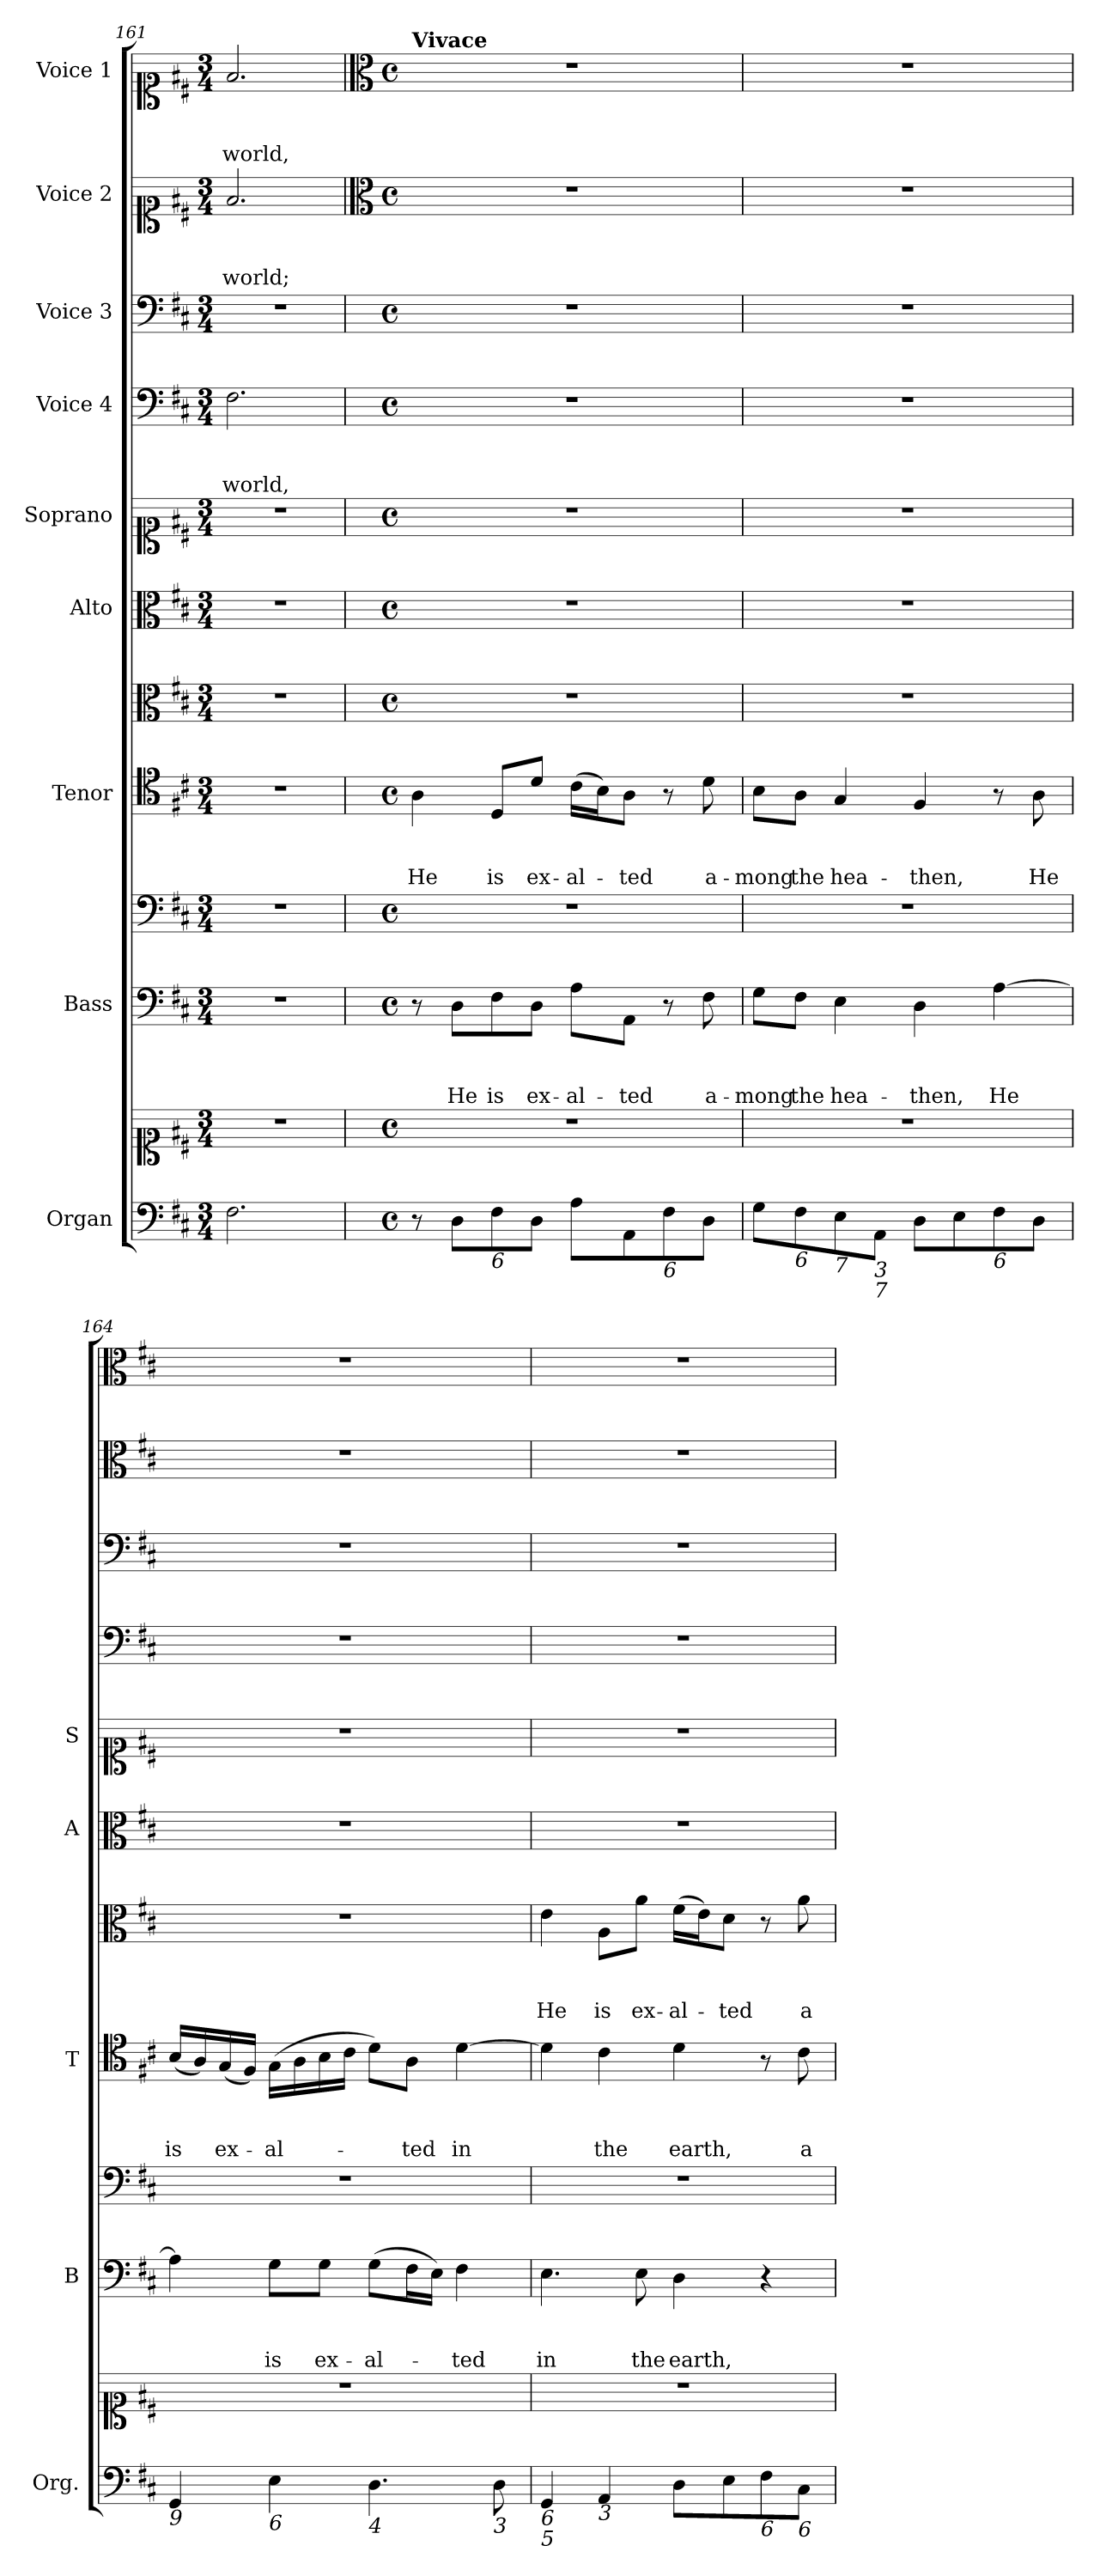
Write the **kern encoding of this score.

**kern	**kern	**kern	**text	**text	**text	**kern	**kern	**text	**text	**text	**kern	**text	**text	**text	**kern	**kern	**kern	**text	**text	**text	**kern	**kern	**text	**text	**text	**kern	**text	**text	**text
*part11	*part11	*part10	*part10	*part10	*part10	*part9	*part8	*part8	*part8	*part8	*part7	*part7	*part7	*part7	*part6	*part5	*part4	*part4	*part4	*part4	*part3	*part2	*part2	*part2	*part2	*part1	*part1	*part1	*part1
*staff12	*staff11	*staff10	*staff10	*staff10	*staff10	*staff9	*staff8	*staff8	*staff8	*staff8	*staff7	*staff7	*staff7	*staff7	*staff6	*staff5	*staff4	*staff4	*staff4	*staff4	*staff3	*staff2	*staff2	*staff2	*staff2	*staff1	*staff1	*staff1	*staff1
*I"Organ	*	*I"Bass	*	*	*	*	*I"Tenor	*	*	*	*	*	*	*	*I"Alto	*I"Soprano	*I"Voice 4	*	*	*	*I"Voice 3	*I"Voice 2	*	*	*	*I"Voice 1	*	*	*
*I'Org.	*	*I'B	*	*	*	*	*I'T	*	*	*	*	*	*	*	*I'A	*I'S	*	*	*	*	*	*	*	*	*	*	*	*	*
*clefF4	*clefC1	*clefF4	*	*	*	*clefF4	*clefC4	*	*	*	*clefC3	*	*	*	*clefC3	*clefC1	*clefF4	*	*	*	*clefF4	*clefC1	*	*	*	*clefC1	*	*	*
*k[f#c#]	*k[f#c#]	*k[f#c#]	*	*	*	*k[f#c#]	*k[f#c#]	*	*	*	*k[f#c#]	*	*	*	*k[f#c#]	*k[f#c#]	*k[f#c#]	*	*	*	*k[f#c#]	*k[f#c#]	*	*	*	*k[f#c#]	*	*	*
*D:	*D:	*D:	*	*	*	*D:	*D:	*	*	*	*D:	*	*	*	*D:	*D:	*D:	*	*	*	*D:	*D:	*	*	*	*D:	*	*	*
*M3/4	*M3/4	*M3/4	*	*	*	*M3/4	*M3/4	*	*	*	*M3/4	*	*	*	*M3/4	*M3/4	*M3/4	*	*	*	*M3/4	*M3/4	*	*	*	*M3/4	*	*	*
=161	=161	=161	=161	=161	=161	=161	=161	=161	=161	=161	=161	=161	=161	=161	=161	=161	=161	=161	=161	=161	=161	=161	=161	=161	=161	=161	=161	=161	=161
!	!	!	!	!	!	!	!	!	!	!	!	!	!	!	!	!	!	!	!	!LO:LY:b	!	!	!	!	!LO:LY:b	!	!	!	!LO:LY:b
2.F#\	2.r	2.r	.	.	.	2.r	2.r	.	.	.	2.r	.	.	.	2.r	2.r	2.F#\	.	.	world,	2.r	2.f#/	.	.	world;	2.f#/	.	.	world,
=162	=162	=162	=162	=162	=162	=162	=162	=162	=162	=162	=162	=162	=162	=162	=162	=162	=162	=162	=162	=162	=162	=162	=162	=162	=162	=162	=162	=162	=162
*	*	*	*	*	*	*	*	*	*	*	*	*	*	*	*	*	*	*	*	*	*	*clefC3	*	*	*	*clefC3	*	*	*
*M4/4	*M4/4	*M4/4	*	*	*	*M4/4	*M4/4	*	*	*	*M4/4	*	*	*	*M4/4	*M4/4	*M4/4	*	*	*	*M4/4	*M4/4	*	*	*	*M4/4	*	*	*
*met(c)	*met(c)	*met(c)	*	*	*	*met(c)	*met(c)	*	*	*	*met(c)	*	*	*	*met(c)	*met(c)	*met(c)	*	*	*	*met(c)	*met(c)	*	*	*	*met(c)	*	*	*
*	*	*	*	*	*	*	*	*	*	*	*	*	*	*	*	*	*	*	*	*	*	*	*	*	*	*MM90	*	*	*
!	!	!	!	!	!	!	!	!	!	!	!	!	!	!	!	!	!	!	!	!	!	!	!	!	!	!LO:TX:a:B:t=Vivace	!	!	!
!	!	!	!	!	!	!	!	!	!	!LO:LY:b	!	!	!	!	!	!	!	!	!	!	!	!	!	!	!	!	!	!	!
8r	1r	8r	.	.	.	1r	4A\	.	.	He	1r	.	.	.	1r	1r	1r	.	.	.	1r	1r	.	.	.	1r	.	.	.
!	!	!	!	!	!LO:LY:b	!	!	!	!	!	!	!	!	!	!	!	!	!	!	!	!	!	!	!	!	!	!	!	!
8D\L	.	8D\L	.	.	He	.	.	.	.	.	.	.	.	.	.	.	.	.	.	.	.	.	.	.	.	.	.	.	.
!LO:TX:b:i:t=6	!	!	!	!	!	!	!	!	!	!	!	!	!	!	!	!	!	!	!	!	!	!	!	!	!	!	!	!	!
!	!	!	!	!	!LO:LY:b	!	!	!	!	!LO:LY:b	!	!	!	!	!	!	!	!	!	!	!	!	!	!	!	!	!	!	!
8F#\	.	8F#\	.	.	is	.	8D/L	.	.	is	.	.	.	.	.	.	.	.	.	.	.	.	.	.	.	.	.	.	.
!	!	!	!	!	!LO:LY:b	!	!	!	!	!LO:LY:b	!	!	!	!	!	!	!	!	!	!	!	!	!	!	!	!	!	!	!
8D\J	.	8D\J	.	.	ex-	.	8d/J	.	.	ex-	.	.	.	.	.	.	.	.	.	.	.	.	.	.	.	.	.	.	.
!	!	!	!	!	!LO:LY:b	!	!	!	!	!LO:LY:b	!	!	!	!	!	!	!	!	!	!	!	!	!	!	!	!	!	!	!
8A\L	.	8A\L	.	.	-al-	.	(>16c#\LL	.	.	-al-	.	.	.	.	.	.	.	.	.	.	.	.	.	.	.	.	.	.	.
.	.	.	.	.	.	.	16B\J)	.	.	.	.	.	.	.	.	.	.	.	.	.	.	.	.	.	.	.	.	.	.
!	!	!	!	!	!LO:LY:b	!	!	!	!	!LO:LY:b	!	!	!	!	!	!	!	!	!	!	!	!	!	!	!	!	!	!	!
8AA\	.	8AA\J	.	.	-ted	.	8A\J	.	.	-ted	.	.	.	.	.	.	.	.	.	.	.	.	.	.	.	.	.	.	.
!LO:TX:b:i:t=6	!	!	!	!	!	!	!	!	!	!	!	!	!	!	!	!	!	!	!	!	!	!	!	!	!	!	!	!	!
8F#\	.	8r	.	.	.	.	8r	.	.	.	.	.	.	.	.	.	.	.	.	.	.	.	.	.	.	.	.	.	.
!	!	!	!	!	!LO:LY:b	!	!	!	!	!LO:LY:b	!	!	!	!	!	!	!	!	!	!	!	!	!	!	!	!	!	!	!
8D\J	.	8F#\	.	.	a-	.	8d\	.	.	a-	.	.	.	.	.	.	.	.	.	.	.	.	.	.	.	.	.	.	.
=163	=163	=163	=163	=163	=163	=163	=163	=163	=163	=163	=163	=163	=163	=163	=163	=163	=163	=163	=163	=163	=163	=163	=163	=163	=163	=163	=163	=163	=163
!	!	!	!	!	!LO:LY:b	!	!	!	!	!LO:LY:b	!	!	!	!	!	!	!	!	!	!	!	!	!	!	!	!	!	!	!
8G\L	1r	8G\L	.	.	-mong	1r	8B\L	.	.	-mong	1r	.	.	.	1r	1r	1r	.	.	.	1r	1r	.	.	.	1r	.	.	.
!LO:TX:b:i:t=6	!	!	!	!	!	!	!	!	!	!	!	!	!	!	!	!	!	!	!	!	!	!	!	!	!	!	!	!	!
!	!	!	!	!	!LO:LY:b	!	!	!	!	!LO:LY:b	!	!	!	!	!	!	!	!	!	!	!	!	!	!	!	!	!	!	!
8F#\	.	8F#\J	.	.	the	.	8A\J	.	.	the	.	.	.	.	.	.	.	.	.	.	.	.	.	.	.	.	.	.	.
!LO:TX:b:i:t=7	!	!	!	!	!	!	!	!	!	!	!	!	!	!	!	!	!	!	!	!	!	!	!	!	!	!	!	!	!
!	!	!	!	!	!LO:LY:b	!	!	!	!	!LO:LY:b	!	!	!	!	!	!	!	!	!	!	!	!	!	!	!	!	!	!	!
8E\	.	4E\	.	.	hea-	.	4G/	.	.	hea-	.	.	.	.	.	.	.	.	.	.	.	.	.	.	.	.	.	.	.
!LO:TX:b:i:t=3	!	!	!	!	!	!	!	!	!	!	!	!	!	!	!	!	!	!	!	!	!	!	!	!	!	!	!	!	!
!LO:TX:b:i:t=7	!	!	!	!	!	!	!	!	!	!	!	!	!	!	!	!	!	!	!	!	!	!	!	!	!	!	!	!	!
8AA\J	.	.	.	.	.	.	.	.	.	.	.	.	.	.	.	.	.	.	.	.	.	.	.	.	.	.	.	.	.
!	!	!	!	!	!LO:LY:b	!	!	!	!	!LO:LY:b	!	!	!	!	!	!	!	!	!	!	!	!	!	!	!	!	!	!	!
8D\L	.	4D\	.	.	-then,	.	4F#/	.	.	-then,	.	.	.	.	.	.	.	.	.	.	.	.	.	.	.	.	.	.	.
8E\	.	.	.	.	.	.	.	.	.	.	.	.	.	.	.	.	.	.	.	.	.	.	.	.	.	.	.	.	.
!LO:TX:b:i:t=6	!	!	!	!	!	!	!	!	!	!	!	!	!	!	!	!	!	!	!	!	!	!	!	!	!	!	!	!	!
!	!	!	!	!	!LO:LY:b	!	!	!	!	!	!	!	!	!	!	!	!	!	!	!	!	!	!	!	!	!	!	!	!
8F#\	.	[4A\	.	.	He	.	8r	.	.	.	.	.	.	.	.	.	.	.	.	.	.	.	.	.	.	.	.	.	.
!	!	!	!	!	!	!	!	!	!	!LO:LY:b	!	!	!	!	!	!	!	!	!	!	!	!	!	!	!	!	!	!	!
8D\J	.	.	.	.	.	.	8A\	.	.	He	.	.	.	.	.	.	.	.	.	.	.	.	.	.	.	.	.	.	.
=164	=164	=164	=164	=164	=164	=164	=164	=164	=164	=164	=164	=164	=164	=164	=164	=164	=164	=164	=164	=164	=164	=164	=164	=164	=164	=164	=164	=164	=164
!LO:TX:b:i:t=9	!	!	!	!	!	!	!	!	!	!	!	!	!	!	!	!	!	!	!	!	!	!	!	!	!	!	!	!	!
!	!	!	!	!	!	!	!	!	!	!LO:LY:b	!	!	!	!	!	!	!	!	!	!	!	!	!	!	!	!	!	!	!
4GG/	1r	4A\]	.	.	.	1r	(<16B/LL	.	.	is	1r	.	.	.	1r	1r	1r	.	.	.	1r	1r	.	.	.	1r	.	.	.
.	.	.	.	.	.	.	16A/)	.	.	.	.	.	.	.	.	.	.	.	.	.	.	.	.	.	.	.	.	.	.
!	!	!	!	!	!	!	!	!	!	!LO:LY:b	!	!	!	!	!	!	!	!	!	!	!	!	!	!	!	!	!	!	!
.	.	.	.	.	.	.	(<16G/	.	.	ex-	.	.	.	.	.	.	.	.	.	.	.	.	.	.	.	.	.	.	.
.	.	.	.	.	.	.	16F#/JJ)	.	.	.	.	.	.	.	.	.	.	.	.	.	.	.	.	.	.	.	.	.	.
!LO:TX:b:i:t=6	!	!	!	!	!	!	!	!	!	!	!	!	!	!	!	!	!	!	!	!	!	!	!	!	!	!	!	!	!
!	!	!	!	!	!LO:LY:b	!	!	!	!	!LO:LY:b	!	!	!	!	!	!	!	!	!	!	!	!	!	!	!	!	!	!	!
4E\	.	8G\L	.	.	is	.	(>16G\LL	.	.	-al-	.	.	.	.	.	.	.	.	.	.	.	.	.	.	.	.	.	.	.
.	.	.	.	.	.	.	16A\	.	.	.	.	.	.	.	.	.	.	.	.	.	.	.	.	.	.	.	.	.	.
!	!	!	!	!	!LO:LY:b	!	!	!	!	!	!	!	!	!	!	!	!	!	!	!	!	!	!	!	!	!	!	!	!
.	.	8G\J	.	.	ex-	.	16B\	.	.	.	.	.	.	.	.	.	.	.	.	.	.	.	.	.	.	.	.	.	.
.	.	.	.	.	.	.	16c#\JJ	.	.	.	.	.	.	.	.	.	.	.	.	.	.	.	.	.	.	.	.	.	.
!LO:TX:b:i:t=4	!	!	!	!	!	!	!	!	!	!	!	!	!	!	!	!	!	!	!	!	!	!	!	!	!	!	!	!	!
!	!	!	!	!	!LO:LY:b	!	!	!	!	!	!	!	!	!	!	!	!	!	!	!	!	!	!	!	!	!	!	!	!
4.D\	.	(>8G\L	.	.	-al-	.	8d\L)	.	.	.	.	.	.	.	.	.	.	.	.	.	.	.	.	.	.	.	.	.	.
!	!	!	!	!	!	!	!	!	!	!LO:LY:b	!	!	!	!	!	!	!	!	!	!	!	!	!	!	!	!	!	!	!
.	.	16F#\L	.	.	.	.	8A\J	.	.	-ted	.	.	.	.	.	.	.	.	.	.	.	.	.	.	.	.	.	.	.
.	.	16E\JJ)	.	.	.	.	.	.	.	.	.	.	.	.	.	.	.	.	.	.	.	.	.	.	.	.	.	.	.
!	!	!	!	!	!LO:LY:b	!	!	!	!	!LO:LY:b	!	!	!	!	!	!	!	!	!	!	!	!	!	!	!	!	!	!	!
.	.	4F#\	.	.	-ted	.	[4d\	.	.	in	.	.	.	.	.	.	.	.	.	.	.	.	.	.	.	.	.	.	.
!LO:TX:b:i:t=3	!	!	!	!	!	!	!	!	!	!	!	!	!	!	!	!	!	!	!	!	!	!	!	!	!	!	!	!	!
8D\	.	.	.	.	.	.	.	.	.	.	.	.	.	.	.	.	.	.	.	.	.	.	.	.	.	.	.	.	.
!!LO:PB:g=z
=165	=165	=165	=165	=165	=165	=165	=165	=165	=165	=165	=165	=165	=165	=165	=165	=165	=165	=165	=165	=165	=165	=165	=165	=165	=165	=165	=165	=165	=165
!LO:TX:b:i:t=6	!	!	!	!	!	!	!	!	!	!	!	!	!	!	!	!	!	!	!	!	!	!	!	!	!	!	!	!	!
!LO:TX:b:i:t=5	!	!	!	!	!	!	!	!	!	!	!	!	!	!	!	!	!	!	!	!	!	!	!	!	!	!	!	!	!
!	!	!	!	!	!LO:LY:b	!	!	!	!	!	!	!	!	!LO:LY:b	!	!	!	!	!	!	!	!	!	!	!	!	!	!	!
4GG/	1r	4.E\	.	.	in	1r	4d\]	.	.	.	4e\	.	.	He	1r	1r	1r	.	.	.	1r	1r	.	.	.	1r	.	.	.
!LO:TX:b:i:t=3	!	!	!	!	!	!	!	!	!	!	!	!	!	!	!	!	!	!	!	!	!	!	!	!	!	!	!	!	!
!	!	!	!	!	!	!	!	!	!	!LO:LY:b	!	!	!	!LO:LY:b	!	!	!	!	!	!	!	!	!	!	!	!	!	!	!
4AA/	.	.	.	.	.	.	4c#\	.	.	the	8A\L	.	.	is	.	.	.	.	.	.	.	.	.	.	.	.	.	.	.
!	!	!	!	!	!LO:LY:b	!	!	!	!	!	!	!	!	!LO:LY:b	!	!	!	!	!	!	!	!	!	!	!	!	!	!	!
.	.	8E\	.	.	the	.	.	.	.	.	8a\J	.	.	ex-	.	.	.	.	.	.	.	.	.	.	.	.	.	.	.
!	!	!	!	!	!LO:LY:b	!	!	!	!	!LO:LY:b	!	!	!	!LO:LY:b	!	!	!	!	!	!	!	!	!	!	!	!	!	!	!
8D\L	.	4D\	.	.	earth,	.	4d\	.	.	earth,	(>16f#\LL	.	.	-al-	.	.	.	.	.	.	.	.	.	.	.	.	.	.	.
.	.	.	.	.	.	.	.	.	.	.	16e\J)	.	.	.	.	.	.	.	.	.	.	.	.	.	.	.	.	.	.
!	!	!	!	!	!	!	!	!	!	!	!	!	!	!LO:LY:b	!	!	!	!	!	!	!	!	!	!	!	!	!	!	!
8E\	.	.	.	.	.	.	.	.	.	.	8d\J	.	.	-ted	.	.	.	.	.	.	.	.	.	.	.	.	.	.	.
!LO:TX:b:i:t=6	!	!	!	!	!	!	!	!	!	!	!	!	!	!	!	!	!	!	!	!	!	!	!	!	!	!	!	!	!
8F#\	.	4r	.	.	.	.	8r	.	.	.	8r	.	.	.	.	.	.	.	.	.	.	.	.	.	.	.	.	.	.
!LO:TX:b:i:t=6	!	!	!	!	!	!	!	!	!	!	!	!	!	!	!	!	!	!	!	!	!	!	!	!	!	!	!	!	!
!	!	!	!	!	!	!	!	!	!	!LO:LY:b	!	!	!	!LO:LY:b	!	!	!	!	!	!	!	!	!	!	!	!	!	!	!
8C#\J	.	.	.	.	.	.	8c#\	.	.	a-	8a\	.	.	a-	.	.	.	.	.	.	.	.	.	.	.	.	.	.	.
=	=	=	=	=	=	=	=	=	=	=	=	=	=	=	=	=	=	=	=	=	=	=	=	=	=	=	=	=	=
*-	*-	*-	*-	*-	*-	*-	*-	*-	*-	*-	*-	*-	*-	*-	*-	*-	*-	*-	*-	*-	*-	*-	*-	*-	*-	*-	*-	*-	*-
